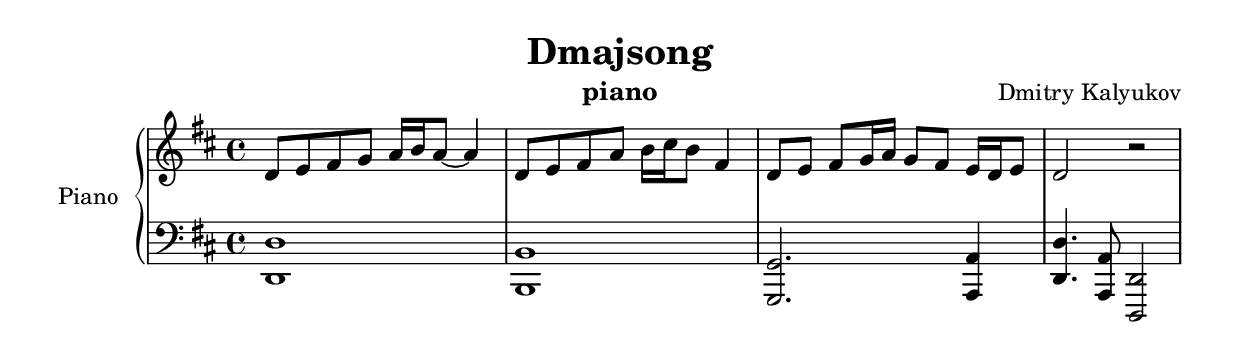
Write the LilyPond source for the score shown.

\version "2.20.0"

\header {
  title = "Dmajsong"
  composer = "Dmitry Kalyukov"
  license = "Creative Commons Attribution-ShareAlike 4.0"
  status = "unfinished"
  instrument = "piano"
}

upperIntro = {
  d8 e fis g a16 b a8~ a4 |
  d,8 e fis a b16 cis b8 fis4 |
  d8 e fis g16 a16 g8 fis e16 d e8 |
  d2 r2 |
}

upper = \relative c' {
  \clef treble
  \time 4/4
  \key d \major

  \upperIntro
}


lowerIntro = {
  <d, d'>1 |
  <b b'>1 |
  <g g'>2. <a a'>4 |
  <d d'>4. <a a'>8 <d, d'>2 |
}

lower = \relative c {
  \clef bass
  \time 4/4
  \key d \major

  \lowerIntro
}

\score {
  \new PianoStaff <<
    \set PianoStaff.instrumentName = "Piano"
    \new Staff = "upper" \upper
    \new Staff = "lower" \lower
  >>
  \layout { }
  \midi { }
}
